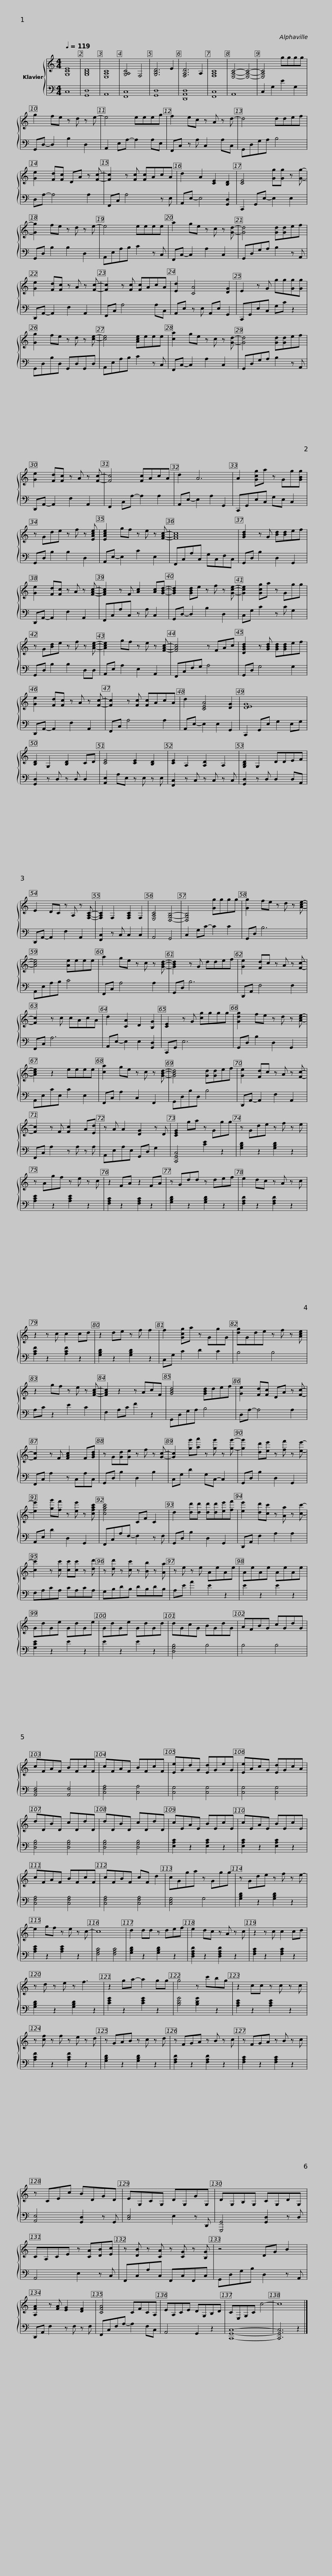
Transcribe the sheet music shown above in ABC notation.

X:1
%%score { 1 | 2 }
L:1/8
Q:1/4=119
M:4/4
I:linebreak $
K:C
V:1 treble
V:2 bass
V:1
 [G,CE]8 | [G,B,D]8 | [E,A,C]8 | [G,A,C]4 F,4 | [G,B,D]6 E2 | %5
 [F,A,D]6 A,2 | [F,A,C]8 | [E,A,C]4- [E,A,C]4- | [E,A,C]4 gggg | g2 fe z d z e- |$ %10
 e4 eeeg | f2 ec z A z d- | d4 ddef | [Ge]2 [Fd][Fc] DA z [Fc]- | [Fc]2 z [Fc] [Fc]AcA |$ %15
 d2 A2 [CE]2 [B,D]2 | [CE]4 [Gg][Gg] z [Gg]- | [Gg]2 fe z d z e- | e4 eeee | a2 ge z c z [Gd]- |$ %20
 [Gd]4 [Gd][Gd]ef | [Ge]2 [Fd][Fc] z A z [Fc]- | [Fc]2 z [Fc] [Fc]AcA | [Ed]2 [CA]4 [DG]2 | E2 z G gg[Gg][Gg] |$ %25
 [Gg]2 fe z d z [ce]- | [ce]4 [Ace]eee | [ca]2 ge z c z [Gd]- | [Gd]4 [Gd][Gd]ef | [Ge]2 [Fd][Fc] z A z [Fc]- |$ %30
 [Fc]4 [Fc]AcA | d2 A6 | A2 [Gcg]a z Gg[GBg] | z Gde z f z [EAce] | [EAce]2 gf z e z [FAc]- |$ %35
 [FAc]8 | [GBd]2 z G [Bd][Bd]ef | [Ge]2 [Fd][Fc] z A z [FAc]- | [FAc]2 z F [Ac]2 [Ac][GBd]- | [GBd]2 [GBd]e z f z [Gce]- |$ %40
 [Gce]2 [Gcg]a z Ggg | z G[Bd]e z f z [Ace]- | [Ace]2 gf z e z [FAc]- | [FAc]4 z FAc | [DGBd]2 z [GBd] [GBd][GBd]ef |$ %45
 [Ge]2 [Fd][Fc] z A z [Fc]- | [Fc]2 z [Fc] [Fc]AcA | d2 [CEA]4 [DG]2 | [DEG]8 | [B,D]2 G,2 [B,D]2 CD | %50
 [CE]4 [CE]2 [B,D]2 |$ [CE]2 A,2 [A,D]2 A,2 | [G,B,D]2 G,2 DDEF | E2 DC z A, z [F,A,C]- | [F,A,C]2 F,2 [F,A,C]2 F,2 | %55
 [E,A,C]4 [D,G,B,]4- | [D,G,B,]4 [Gg]ggg |$ [Gg]2 fe z d z [Ace]- | [Ace]4 [Ae]eee | a2 ge z c z [GBd]- | %60
 [GBd]2 z G ddef | [Ge]2 [Fd]c z A z [Fc]- |$ [Fc]2 z c cAcA | d2 [CA]2 D2 [B,G]2 | [CE]2 z G [cg]ggg | %65
 [Gdg]2 fe z d z [Ace]- | [Ace]2 z2 eeee |$ [ca]2 ge z c z [GBd]- | [GBd]4 [Gd][Gd]ef | [Ge]2 [Fd]c z A z [Fc]- | %70
 [Fc]2 z F [Fc]2 A[Ed] | z A A2 [DG]2 z D |$ [CEG]2 ga z Ggg | z Gde z f z e | z Agf z e z c | %75
 z2 FA z2 FA | z Gdd z def | e2 dc z A z c |$ z2 z c c2 cd | z2 de z f f2 | %80
 f2 [Gcg]a z GgG | [dg]Gde z f z [Ace] | z2 gf z e z [FAc]- | [FAc]2 z2 z AcF |$ [GBd]4 [GBd]def | %85
 [Ge]2 [Fd][Fc] DA z [Fc]- | [Fc]2 z F [FAc]2 F[GBd] | z G[Gd][Ge] z f z [Gc]- | [Gc]2 [gg'][aa'] z [gg'] z [gg']- |$ [gg']2 [dd'][ee'] z [ff'] z [ee']- | %90
 [ee']2 [gg'][ff'] z [ee'] z [cfac'] | [cfac']4 CF C2 | d2 [dd'][dd'] [dd'][dd'][ee'][ff'] | [ee']2 [dd'][cc'] z [Aa] z [cc']- |$ [cc']2 z [cc'] [cc'][cc'] z [dd'] | %95
 z [dd'] z [cc'] z [Bb] z [Aa] | z e z e AeAe | AeAe AeAe | GdGe GdGe |$ GdGe GdGd | %100
 dGcG BGdG | AFBG cGdG | cFAF BFcF | cFAF BFcF |$ [Ee]GdG [Ed]GeG | %105
 [Ee]AcG [Ed]GcA | dDBD cDdD | dDBD cDdD | cEAE BEcE |$ cEAE BEcE | %110
 cFAF BFcF | cFBF cF d2 | cGga z Ggg | z Gde z f z e- | e2 gf z e z c- |$ %115
 c8 | d2 dd z def | e2 dc z A z c | z2 z c c2 cd | z d z e z f3 | %120
 z2 ga- a2 gg | g4 z c'bg |$ z2 cc z c z c | z [cf] z f z e z d | z GAB z c z d | %125
 z FGA z B z c | z FGA z B z c |$ z CEc BDGD | EG,CG, DG,GG, | DG,B,G, CG,DG, | %130
 CA,CE z [CA][DB][Ec] |$ z [DB] z [CA] z [CG] z [B,G] | z4 DG B2 | [A,FA]2 z [FA] [EG]2 [DF]2 | [CFA]4 CFCA, | %135
 EA,CE DG,B,D |$ CE,G,C c4- | c8 |] %138
V:2
 C,8 | [G,,D,]8 | A,,8 | [F,,C,]8 | [G,,D,]8 | %5
 [D,,A,,D,]8 | [F,,C,]8 | A,,8 | C,2 G,2 E2 G,2 | G,,D,- D,2 B,2 D,2 |$ %10
 A,,2 E,A,- A,2 A,E, | F,,C, z A, C,2 A,C, | G,,D,G,A, B,4 | D,A,- A,4 A,2 | F,,C, A,4 z E, |$ %15
 A,,E,- E,4 [G,,D,]2 | C,,2 G,,E,- E,2 E,2 | G,,D, B,2 B,2 D,2 | A,,E,A,B, C2 z C, | F,,C,- C,2 A,2 C,2 |$ %20
 G,,D,G,A, B,2 z A,, | D,,A,,- A,,2 F,2 A,,2 | F,,C, A,4 A,C, | A,,E, z E, A,,E, G,,2 | C,,G,,E,C, G,C z2 |$ %25
 G,,D,B,D, G,,D,G,,D, | A,,E,A,B, C2 z C, | F,,C,- C,2 A,2 C,2 | G,,D,G,A, B,2 z A,, | D,,A,,- A,,2 F,2 A,,2 |$ %30
 F,,2 C,A,- A,2 A,2 | A,,E,- E,2 A,2 G,,2 | C,,G,,E,C, G,E, C,2 | G,,D, B,2 B,2 D,2 | A,,E,- E,2 C2 E,2 |$ %35
 F,,C,A,C, G,C,F,C, | G,,D, B,2 D,2 G,,2 | D,,A,,- A,,2 F,2 A,,2 | F,,C,A,C, z A, C,2 | G,,D,- D,2 B,2 D,2 |$ %40
 C,G, C2 z C G,2 | G,,D, B,2 B,2 D,D, | A,,E, A,2 E,2 A,,2 | F,,C,F,G, A,4 | G,,D, G,4 G,2 |$ %45
 D,,A,,- A,,2 F,2 A,,2 | F,,C, A,4 A,2 | A,,E,- E,2 E,2 G,,2 | C,,2 G,,E, G,2 E,G, | [G,,D,]2 z D, z D, D,2 | %50
 [A,,E,]2 A,E, z E, z E, |$ [F,,C,]2 z C, z C, z C, | [G,,D,]2 z D, D,2 D,A,, | D,,A,,- A,,2 F,2 A,,2 | [F,,C,]2 z C, C,2 C,2 | %55
 A,,4 G,,4 | C,2 G,C- C2 C2 |$ G,,D, B,6 | A,,E,A,B, C4 | F,,C, A,4 A,2 | %60
 G,,D, B,6 | D,,A,, F,4 F,2 |$ F,,C, A,6 | A,,E,- E,2 E,2 [G,,D,]2 | C,,G,, E,6 | %65
 G,,D, B,2 D,2 G,,2 | A,,E,CE, C2 E,2 |$ F,,C, A,2 C,2 F,,2 | G,,D,B,D, B,4 | D,,A,,- A,,2 F,2 A,,2 | %70
 F,,C, A,2 z A, z A, | A,,E,A,E, G,,D, G,2 |$ [C,,G,,C,]4 [CE]2 z2 | [G,B,D]2 z2 [G,B,D]2 z2 | [A,CE]2 z2 [A,CE]2 z2 | %75
 [F,A,C]2 z2 [F,A,C]2 z2 | [G,B,D]2 z2 [G,B,D]2 z2 | [F,A,D]2 z2 [F,A,D]2 z2 |$ [A,CF]2 z2 [A,CF]2 z2 | [G,B,D]2 z2 [G,B,D]2 z2 | %80
 C,G, C2 D2 C2 | B,4 B,4 | A,C z2 E2 C2 | F,2 A,C F2 z2 |$ G,,D,G,A, B,4 | %85
 D,A,- A,4 A,2 | F,,C, A,2 z C,A,C, | G,,D, B,2 D,2 B,2 | C,G, D2 G,C,- C,2 |$ G,,D, B,2 D,2 G,,2 | %90
 A,,E, D2 D,2 G,,2 | F,,C,A,F,- F,2 z F, | G,,D, B,2 D,2 G,,2 | D,,A,, F,2 A,2 A,2 |$ F,A,CA, CA,CA, | %95
 G,B,DB, DB,DB, | A,E A2 E2 z2 | E2 z2 E2 z2 | [G,CE]2 z2 E2 z2 |$ E2 z2 E2 z2 | %100
 [D,G,B,]4 B,4 | B,4 B,4 | [A,,D,F,]4 [A,,F,]4 | [C,F,A,]4 [C,A,]4 |$ [C,G,]4 [C,G,]4 | %105
 [C,G,]4 [C,G,]4 | [D,G,B,]4 [D,G,B,]4 | [D,G,B,]4 [D,G,B,]4 | [E,A,C]2 z2 [E,A,C]2 z2 |$ [E,A,C]2 z2 [E,A,C]2 z2 | %110
 [C,F,A,]4 [C,F,A,]4 | [C,F,A,]4 [C,F,A,]4 | [C,E,G,]4 G,4 | [G,B,D]2 z2 [G,B,D]2 z2 | [A,CE]2 z2 [A,CE]2 z2 |$ %115
 [F,A,C]4 [F,A,C]4 | [G,B,D]2 z2 [G,B,D]2 z2 | [D,F,A,D]2 z2 [D,F,A,D]2 z2 | [F,A,C]2 z2 [F,A,C]2 z2 | [G,B,D]2 z2 [G,B,D]2 z2 | %120
 [CEG]2 z2 [CEG]2 z2 | [B,DG]4 [B,DG]2 z2 |$ [A,CE]2 z2 [A,CE]2 z2 | [A,CF]2 z2 [A,CF]2 z2 | [G,B,D]2 z2 [G,B,D]2 z2 | %125
 [F,A,D]2 z2 [F,A,D]2 z2 | [F,A,C]2 z2 [F,A,C]2 z2 |$ [A,,E,]4 [G,,D,]2 z G,, | [C,E,]4 E,2 z D,, | [G,,,G,,]4 [G,,D,]2 z D, | %130
 A,,4 E,2 z C, |$ F,,C,A,C, F,,C,F,,C, | G,,D,G,B, D,2 z A,, | D,,A,, F,2 z F, z F, | F,,C,F,A,- A,2 F,C, | %135
 A,,4 G,,2 z2 |$ [C,,G,,C,]8- | [C,,G,,C,]6 z2 |] %138
